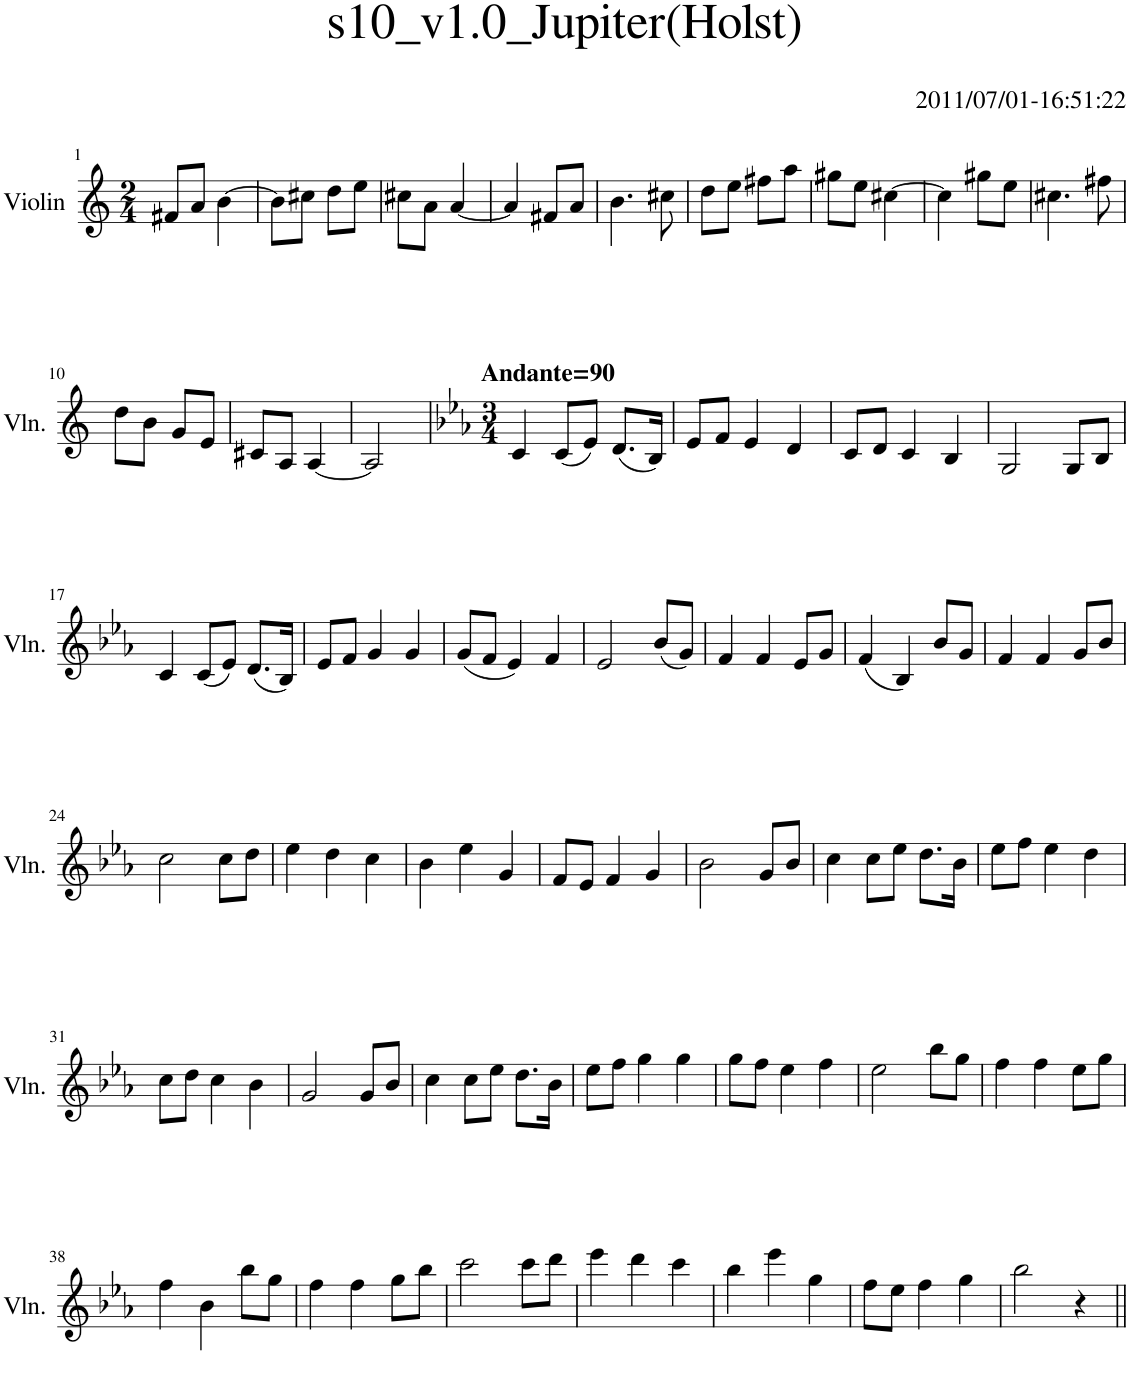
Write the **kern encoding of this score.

**kern
*part1
*staff1
*I"Violin
*I'Vln.
*clefG2
*k[]
*M2/4
=1
8f#X/L
8a/J
[4b\
=2
8b\L]
8cc#X\J
8dd\L
8ee\J
=3
8cc#X\L
8a\J
[4a/
=4
4a/]
8f#X/L
8a/J
=5
4.b\
8cc#X\
=6
8dd\L
8ee\J
8ff#X\L
8aa\J
=7
8gg#X\L
8ee\J
[4cc#X\
=8
4cc#\]
8gg#X\L
8ee\J
=9
4.cc#X\
8ff#X\
!!LO:LB:g=z
=10
8dd\L
8b\J
8g/L
8e/J
=11
8c#X/L
8A/J
[4A/
=12
2A/]
=13
*k[b-e-a-]
*M3/4
!LO:TX:a:B:t=Andante=90
4c/
(8c/L
8e-/J)
(8.d/L
16B-/Jk)
=14
8e-/L
8f/J
4e-/
4d/
=15
8c/L
8d/J
4c/
4B-/
=16
2G/
8G/L
8B-/J
!!LO:LB:g=z
=17
4c/
(8c/L
8e-/J)
(8.d/L
16B-/Jk)
=18
8e-/L
8f/J
4g/
4g/
=19
(8g/L
8f/J
4e-/)
4f/
=20
2e-/
(8b-/L
8g/J)
=21
4f/
4f/
8e-/L
8g/J
=22
(4f/
4B-/)
8b-/L
8g/J
=23
4f/
4f/
8g/L
8b-/J
!!LO:LB:g=z
=24
2cc\
8cc\L
8dd\J
=25
4ee-\
4dd\
4cc\
=26
4b-\
4ee-\
4g/
=27
8f/L
8e-/J
4f/
4g/
=28
2b-\
8g/L
8b-/J
=29
4cc\
8cc\L
8ee-\J
8.dd\L
16b-\Jk
=30
8ee-\L
8ff\J
4ee-\
4dd\
!!LO:LB:g=z
=31
8cc\L
8dd\J
4cc\
4b-\
=32
2g/
8g/L
8b-/J
=33
4cc\
8cc\L
8ee-\J
8.dd\L
16b-\Jk
=34
8ee-\L
8ff\J
4gg\
4gg\
=35
8gg\L
8ff\J
4ee-\
4ff\
=36
2ee-\
8bb-\L
8gg\J
=37
4ff\
4ff\
8ee-\L
8gg\J
!!LO:LB:g=z
=38
4ff\
4b-\
8bb-\L
8gg\J
=39
4ff\
4ff\
8gg\L
8bb-\J
=40
2ccc\
8ccc\L
8ddd\J
=41
4eee-\
4ddd\
4ccc\
=42
4bb-\
4eee-\
4gg\
=43
8ff\L
8ee-\J
4ff\
4gg\
=44
2bb-\
4r
=||
*-
